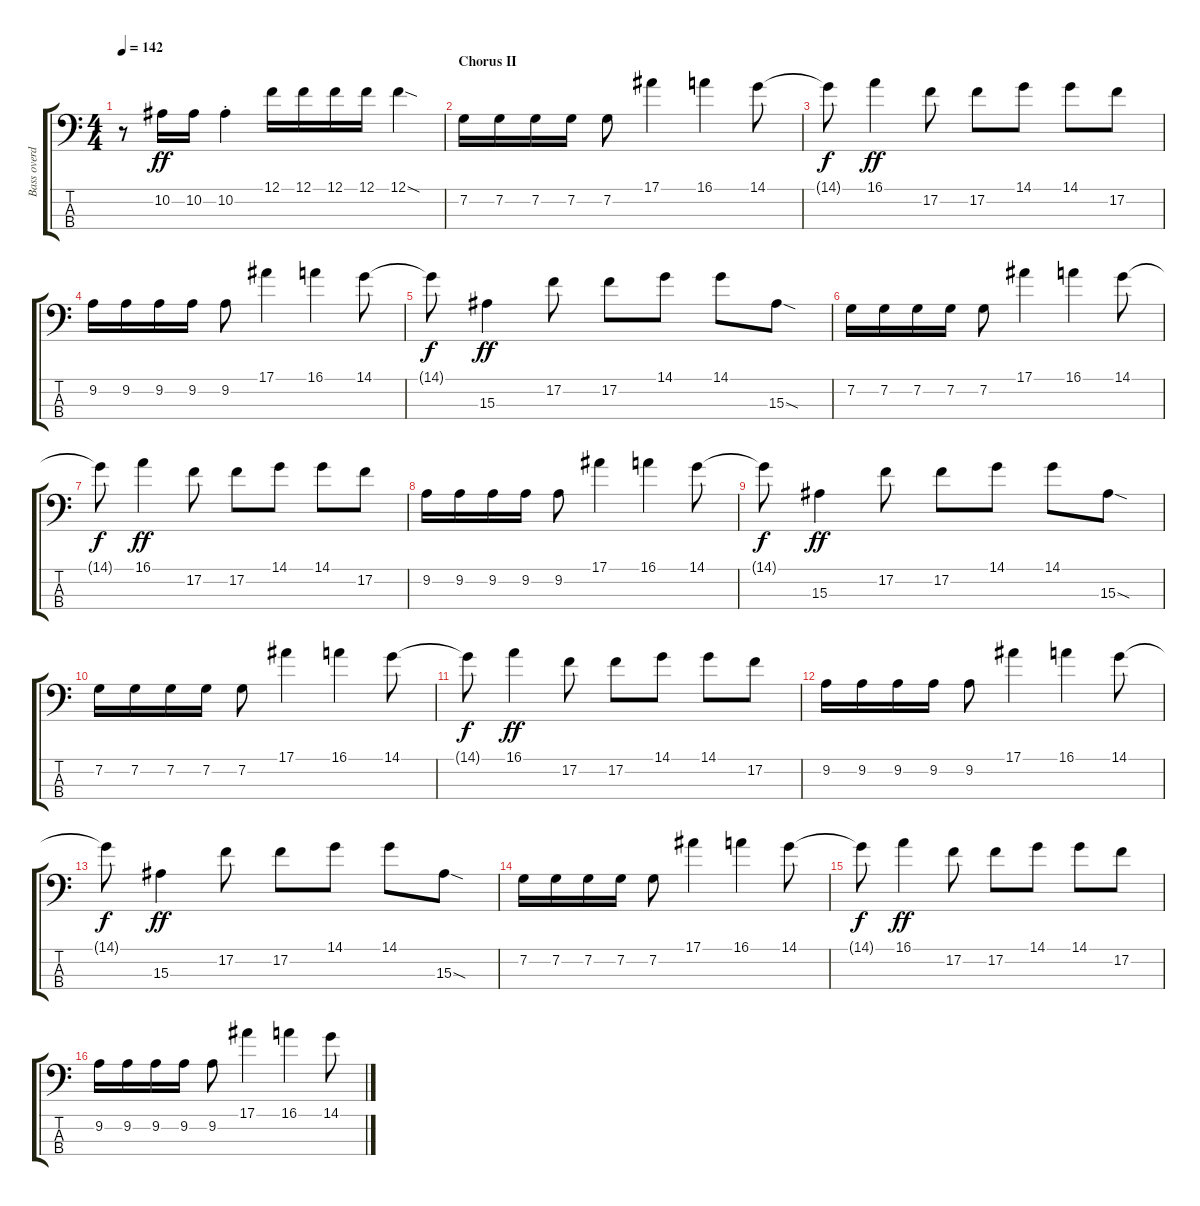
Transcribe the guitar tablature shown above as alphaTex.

\track ("Bass overdub" "Bass overd") {instrument distortionguitar}
\staff {score tabs}
\tuning (F2 C2 G1 D1) {hide}
\ts (4 4)
\tempo 142
\clef f4
\ks c
r.8{dy ff} 10.2.16 10.2.16 10.2{st}.4 12.1.16 12.1.16 12.1.16 12.1.16 12.1{sod}.4 |
\section ("" "Chorus II")
7.2.16 7.2.16 7.2.16 7.2.16 7.2.8 17.1.4 16.1.4 14.1.8 |
14.1{t}.8{dy f} 16.1.4{dy ff} 17.2.8 17.2.8 14.1.8 14.1.8 17.2.8 |
9.2.16 9.2.16 9.2.16 9.2.16 9.2.8 17.1.4 16.1.4 14.1.8 |
14.1{t}.8{dy f} 15.3.4{dy ff} 17.2.8 17.2.8 14.1.8 14.1.8 15.3{sod}.8 |
7.2.16 7.2.16 7.2.16 7.2.16 7.2.8 17.1.4 16.1.4 14.1.8 |
14.1{t}.8{dy f} 16.1.4{dy ff} 17.2.8 17.2.8 14.1.8 14.1.8 17.2.8 |
9.2.16 9.2.16 9.2.16 9.2.16 9.2.8 17.1.4 16.1.4 14.1.8 |
14.1{t}.8{dy f} 15.3.4{dy ff} 17.2.8 17.2.8 14.1.8 14.1.8 15.3{sod}.8 |
7.2.16 7.2.16 7.2.16 7.2.16 7.2.8 17.1.4 16.1.4 14.1.8 |
14.1{t}.8{dy f} 16.1.4{dy ff} 17.2.8 17.2.8 14.1.8 14.1.8 17.2.8 |
9.2.16 9.2.16 9.2.16 9.2.16 9.2.8 17.1.4 16.1.4 14.1.8 |
14.1{t}.8{dy f} 15.3.4{dy ff} 17.2.8 17.2.8 14.1.8 14.1.8 15.3{sod}.8 |
7.2.16 7.2.16 7.2.16 7.2.16 7.2.8 17.1.4 16.1.4 14.1.8 |
14.1{t}.8{dy f} 16.1.4{dy ff} 17.2.8 17.2.8 14.1.8 14.1.8 17.2.8 |
9.2.16 9.2.16 9.2.16 9.2.16 9.2.8 17.1.4 16.1.4 14.1.8
